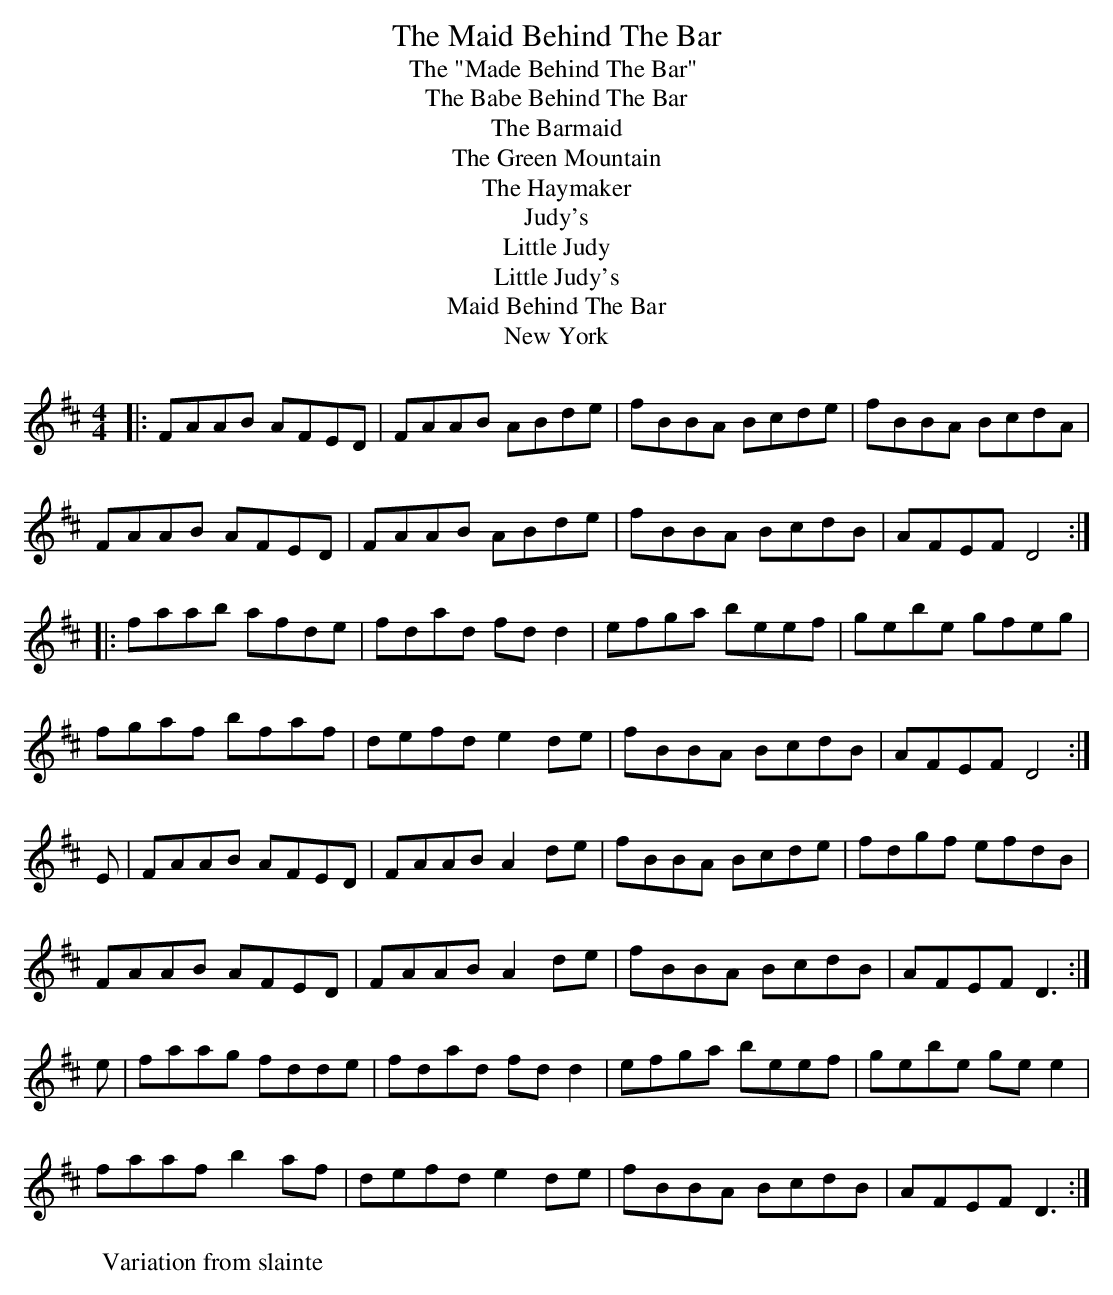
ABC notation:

X:1
T:Maid Behind The Bar, The
T:"Made Behind The Bar" , The
T:Babe Behind The Bar, The
T:Barmaid, The
T:Green Mountain, The
T:Haymaker, The
T:Judy's
T:Little Judy
T:Little Judy's
T:Maid Behind The Bar
T:New York
M:4/4
L:1/8
K:Dmaj
|:FAAB AFED|FAAB ABde|fBBA Bcde|fBBA BcdA|
FAAB AFED|FAAB ABde|fBBA BcdB|AFEF D4:|
|:faab afde|fdad fd d2|efga beef|gebe gfeg|
fgaf bfaf|defd e2 de|fBBA BcdB|AFEF D4:|
W:Variation from slainte
K: Dmaj
E|FAAB AFED|FAAB A2de|fBBA Bcde|fdgf efdB|
FAAB AFED|FAAB A2de|fBBA BcdB|AFEF D3:|
e|faag fdde|fdad fdd2|efga beef|gebe gee2|
faaf b2af|defd e2de|fBBA BcdB|AFEF D3:|
